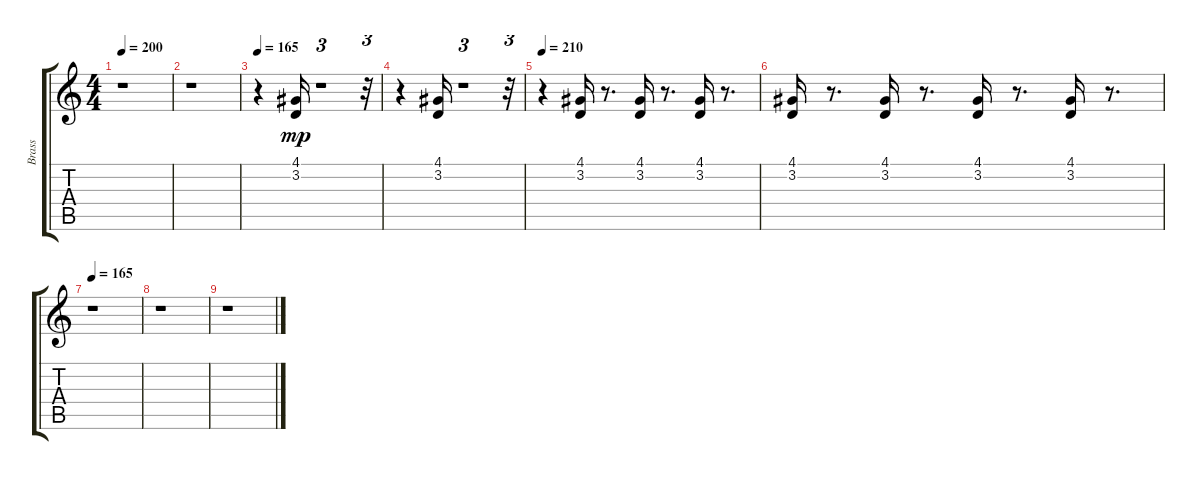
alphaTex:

\track ("Brass" "Brass") {instrument frenchhorn}
\staff {score tabs}
\tuning (E4 B3 G3 D3 A2 E2) {hide}
\ts (4 4)
\tempo 200
\clef g2
\ks c
r.1{dy mp} |
r.1 |
\tempo 165
r.4 (4.1 3.2).16 r.1{tu (3 2)} r.32{tu (3 2)} |
r.4 (4.1 3.2).16 r.1{tu (3 2)} r.32{tu (3 2)} |
\tempo 210
r.4 (4.1 3.2).16 r.8{d} (4.1 3.2).16 r.8{d} (4.1 3.2).16 r.8{d} |
(4.1 3.2).16 r.8{d} (4.1 3.2).16 r.8{d} (4.1 3.2).16 r.8{d} (4.1 3.2).16 r.8{d} |
\tempo 165
r.1 |
r.1 |
r.1
